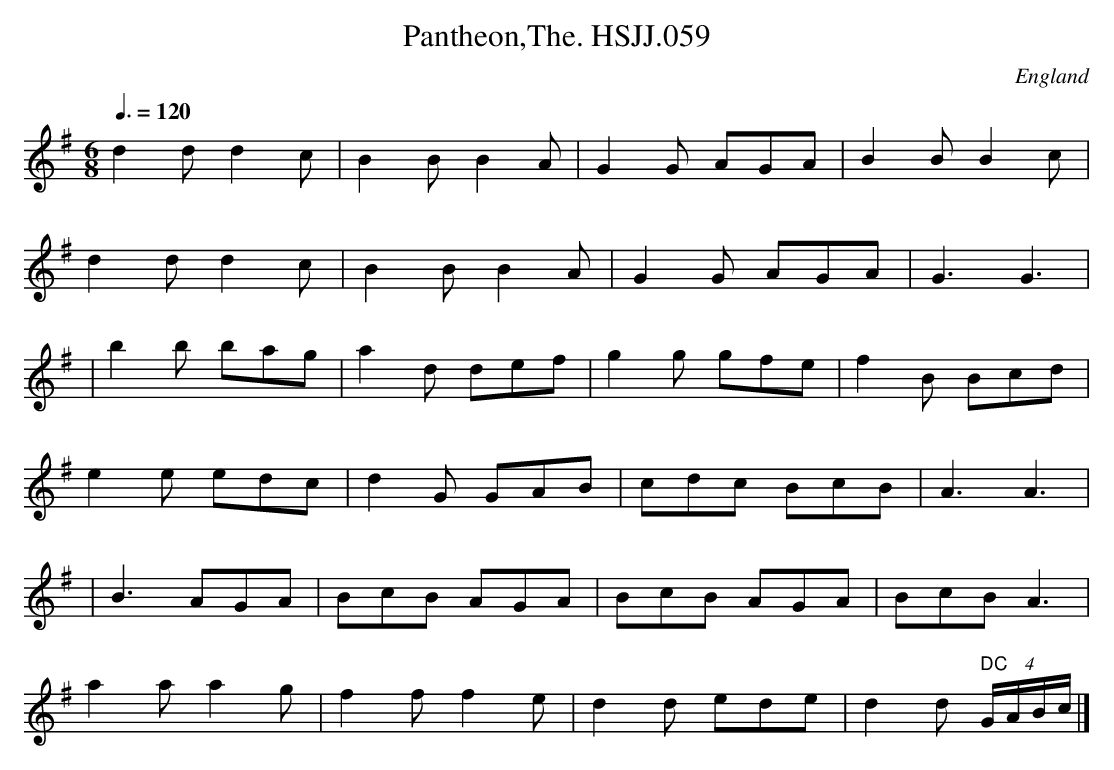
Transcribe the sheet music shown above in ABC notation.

X:1
T:Pantheon,The. HSJJ.059
L:1/8
M:6/8
O:England
Q:3/8=120
K:G
d2dd2c|B2BB2A|G2G AGA|B2BB2c|!
d2dd2c|B2BB2A|G2G AGA|G3G3|!
|b2b bag|a2d def|g2g gfe|f2B Bcd|!
e2e edc|d2G GAB|cdc BcB|A3A3|!
|B3AGA|BcB AGA|BcB AGA|BcBA3|!
a2aa2g|f2ff2e|d2d ede|d2d " DC"(4G/A/B/c/|]
